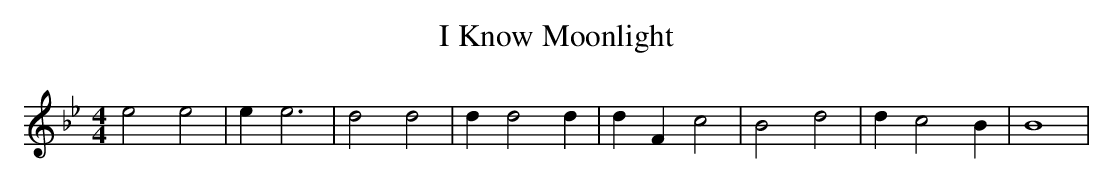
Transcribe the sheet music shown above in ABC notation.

X:1
T:I Know Moonlight
M:4/4
L:1/2
K:Bb
 e e| e/2 e3/2| d d| d/2 d d/2| d/2- F/2- c| B- d| d/2 c- B/2| B2|\
